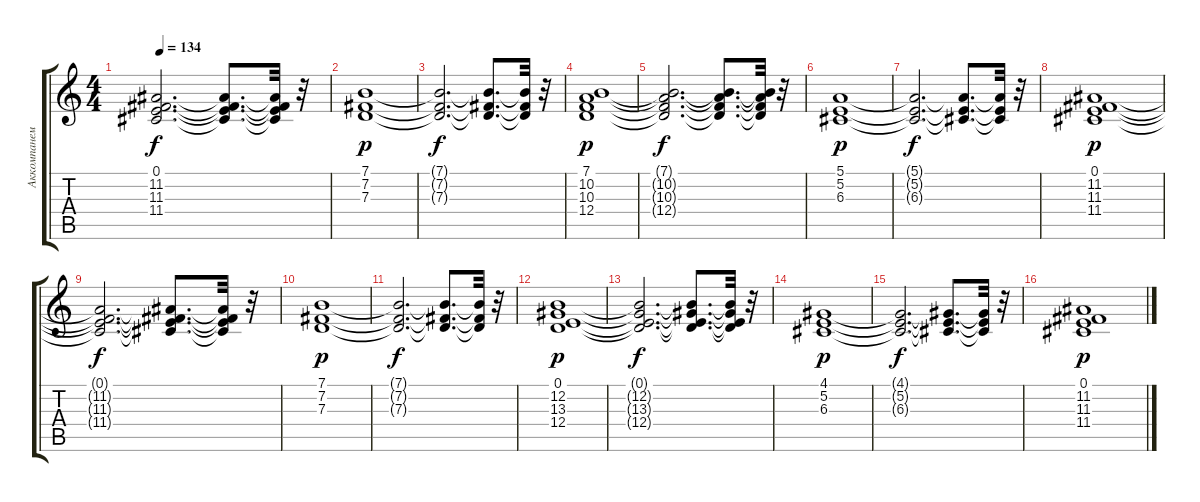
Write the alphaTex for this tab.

\track ("Аккомпанемент клавишных" "Аккомпанем") {instrument pad2warm}
\staff {score tabs}
\tuning (E4 B3 G3 D3 A2 E2) {hide}
\ts (4 4)
\tempo 134
\clef g2
\ks c
(0.1{t} 11.2{t} 11.3{t} 11.4{t}).2{d dy f} (0.1{t} 11.2{t} 11.3{t} 11.4{t}).8{d} (0.1{t} 11.2{t} 11.3{t} 11.4{t}).32 r.32 |
(7.1 7.2 7.3).1{dy p} |
(7.1{t} 7.2{t} 7.3{t}).2{d dy f} (7.1{t} 7.2{t} 7.3{t}).8{d} (7.1{t} 7.2{t} 7.3{t}).32 r.32 |
(7.1 10.2 10.3 12.4).1{dy p} |
(7.1{t} 10.2{t} 10.3{t} 12.4{t}).2{d dy f} (7.1{t} 10.2{t} 10.3{t} 12.4{t}).8{d} (7.1{t} 10.2{t} 10.3{t} 12.4{t}).32 r.32 |
(5.1 5.2 6.3).1{dy p} |
(5.1{t} 5.2{t} 6.3{t}).2{d dy f} (5.1{t} 5.2{t} 6.3{t}).8{d} (5.1{t} 5.2{t} 6.3{t}).32 r.32 |
(0.1 11.2 11.3 11.4).1{dy p} |
(0.1{t} 11.2{t} 11.3{t} 11.4{t}).2{d dy f} (0.1{t} 11.2{t} 11.3{t} 11.4{t}).8{d} (0.1{t} 11.2{t} 11.3{t} 11.4{t}).32 r.32 |
(7.1 7.2 7.3).1{dy p} |
(7.1{t} 7.2{t} 7.3{t}).2{d dy f} (7.1{t} 7.2{t} 7.3{t}).8{d} (7.1{t} 7.2{t} 7.3{t}).32 r.32 |
(0.1 12.2 13.3 12.4).1{dy p} |
(0.1{t} 12.2{t} 13.3{t} 12.4{t}).2{d dy f} (0.1{t} 12.2{t} 13.3{t} 12.4{t}).8{d} (0.1{t} 12.2{t} 13.3{t} 12.4{t}).32 r.32 |
(4.1 5.2 6.3).1{dy p} |
(4.1{t} 5.2{t} 6.3{t}).2{d dy f} (4.1{t} 5.2{t} 6.3{t}).8{d} (4.1{t} 5.2{t} 6.3{t}).32 r.32 |
(0.1 11.2 11.3 11.4).1{dy p}
